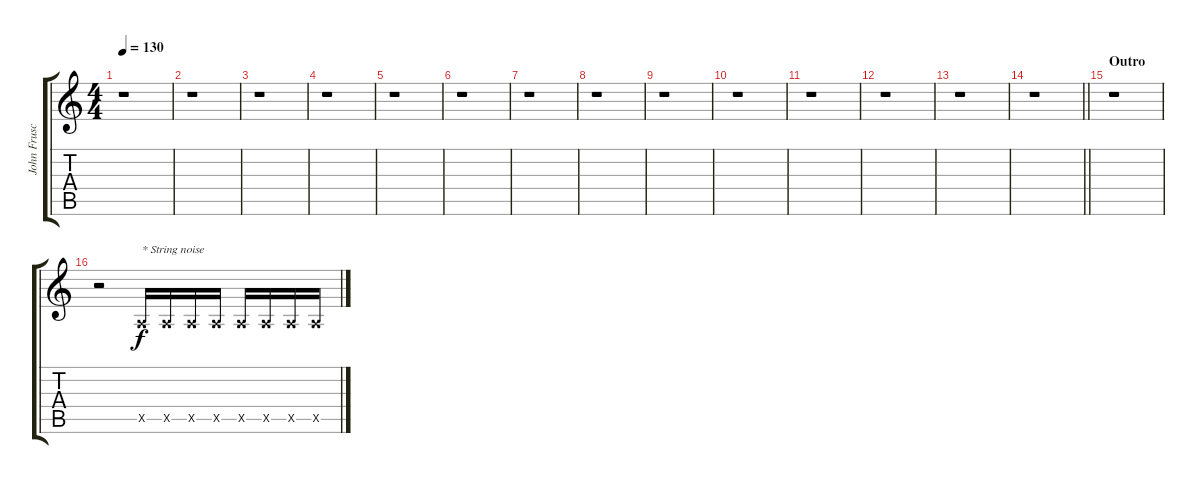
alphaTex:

\track ("John Frusciante | Gtr. 3" "John Frusc") {instrument electricguitarclean}
\staff {score tabs}
\tuning (E4 B3 G3 D3 A2 E2) {hide}
\ts (4 4)
\tempo 130
\clef g2
\ks c
r.1{dy f} |
r.1 |
r.1 |
r.1 |
r.1 |
r.1 |
r.1 |
r.1 |
r.1 |
r.1 |
r.1 |
r.1 |
r.1 |
\barLineRight lightlight
r.1 |
\section ("" "Outro")
r.1 |
r.2 0.5{x}.16{txt "* String noise"} 0.5{x}.16 0.5{x}.16 0.5{x}.16 0.5{x}.16 0.5{x}.16 0.5{x}.16 0.5{x}.16
